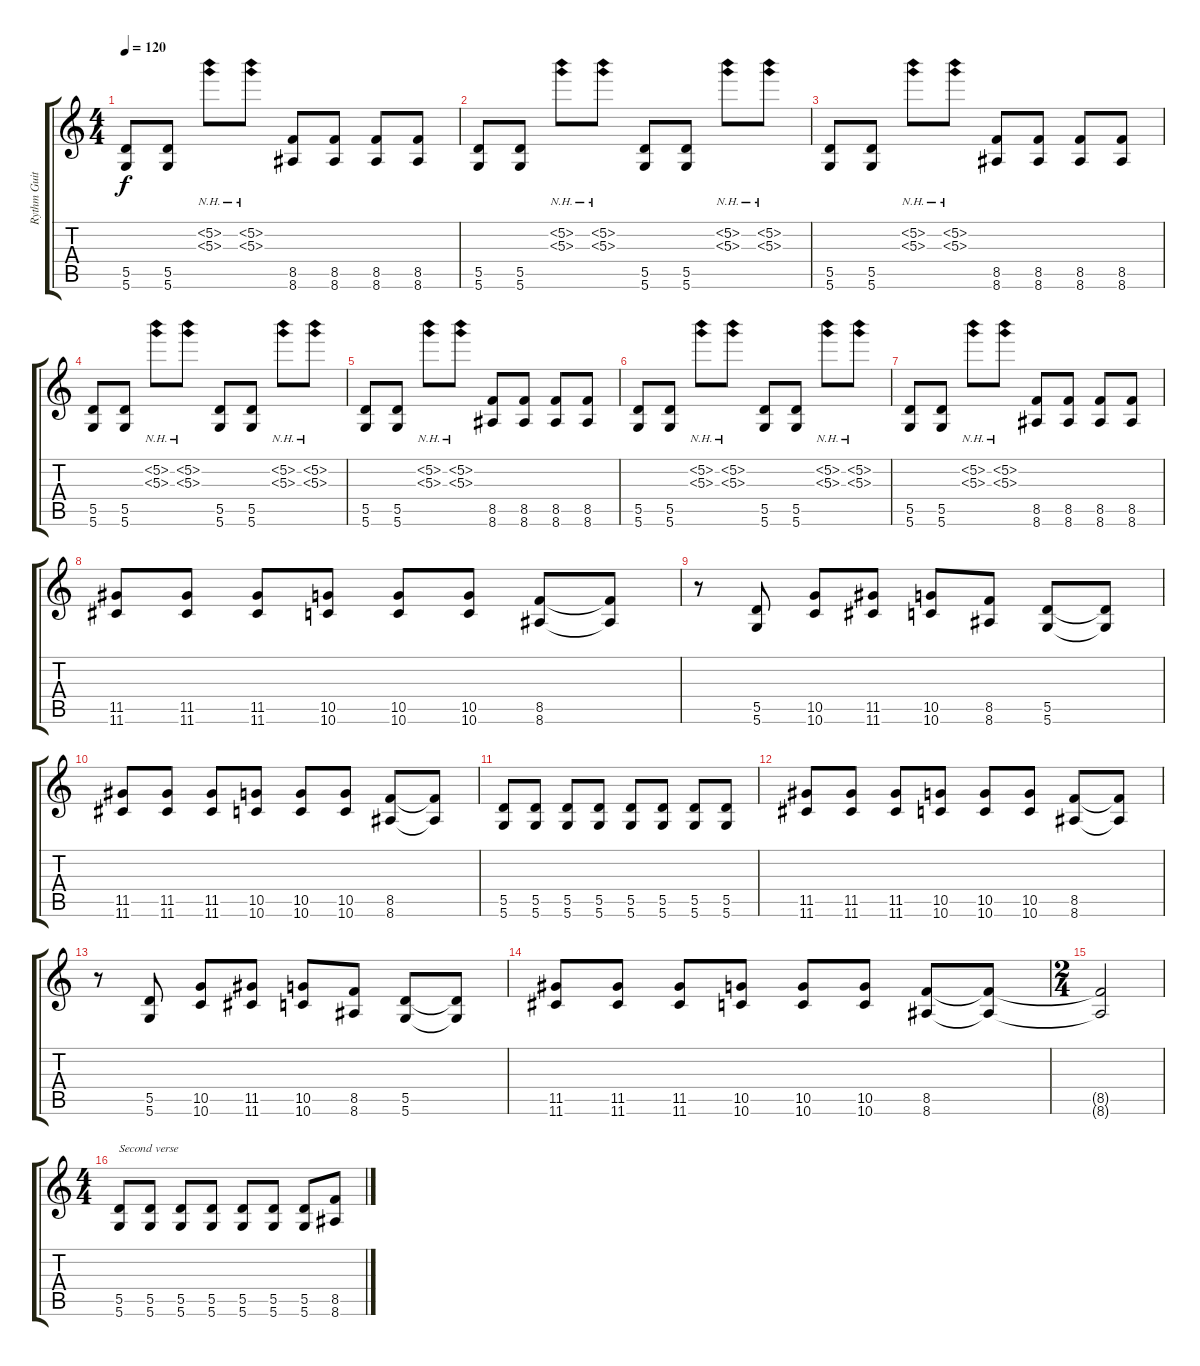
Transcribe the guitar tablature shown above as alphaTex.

\track ("Rythm Guitar" "Rythm Guit") {instrument distortionguitar}
\staff {score tabs}
\tuning (E4 B3 G3 D3 A2 D2) {hide}
\ts (4 4)
\tempo 120
\clef g2
\ks c
(5.5 5.6).8{dy f} (5.5 5.6).8 (5.2{nh} 5.3{nh}).8 (5.2{nh} 5.3{nh}).8 (8.5 8.6).8 (8.5 8.6).8 (8.5 8.6).8 (8.5 8.6).8 |
(5.5 5.6).8 (5.5 5.6).8 (5.2{nh} 5.3{nh}).8 (5.2{nh} 5.3{nh}).8 (5.5 5.6).8 (5.5 5.6).8 (5.2{nh} 5.3{nh}).8 (5.2{nh} 5.3{nh}).8 |
(5.5 5.6).8 (5.5 5.6).8 (5.2{nh} 5.3{nh}).8 (5.2{nh} 5.3{nh}).8 (8.5 8.6).8 (8.5 8.6).8 (8.5 8.6).8 (8.5 8.6).8 |
(5.5 5.6).8 (5.5 5.6).8 (5.2{nh} 5.3{nh}).8 (5.2{nh} 5.3{nh}).8 (5.5 5.6).8 (5.5 5.6).8 (5.2{nh} 5.3{nh}).8 (5.2{nh} 5.3{nh}).8 |
(5.5 5.6).8 (5.5 5.6).8 (5.2{nh} 5.3{nh}).8 (5.2{nh} 5.3{nh}).8 (8.5 8.6).8 (8.5 8.6).8 (8.5 8.6).8 (8.5 8.6).8 |
(5.5 5.6).8 (5.5 5.6).8 (5.2{nh} 5.3{nh}).8 (5.2{nh} 5.3{nh}).8 (5.5 5.6).8 (5.5 5.6).8 (5.2{nh} 5.3{nh}).8 (5.2{nh} 5.3{nh}).8 |
(5.5 5.6).8 (5.5 5.6).8 (5.2{nh} 5.3{nh}).8 (5.2{nh} 5.3{nh}).8 (8.5 8.6).8 (8.5 8.6).8 (8.5 8.6).8 (8.5 8.6).8 |
(11.5 11.6).8 (11.5 11.6).8 (11.5 11.6).8 (10.5 10.6).8 (10.5 10.6).8 (10.5 10.6).8 (8.5 8.6).8 (8.5{t} 8.6{t}).8 |
r.8 (5.5 5.6).8 (10.5 10.6).8 (11.5 11.6).8 (10.5 10.6).8 (8.5 8.6).8 (5.5 5.6).8 (5.5{t} 5.6{t}).8 |
(11.5 11.6).8 (11.5 11.6).8 (11.5 11.6).8 (10.5 10.6).8 (10.5 10.6).8 (10.5 10.6).8 (8.5 8.6).8 (8.5{t} 8.6{t}).8 |
(5.5 5.6).8 (5.5 5.6).8 (5.5 5.6).8 (5.5 5.6).8 (5.5 5.6).8 (5.5 5.6).8 (5.5 5.6).8 (5.5 5.6).8 |
(11.5 11.6).8 (11.5 11.6).8 (11.5 11.6).8 (10.5 10.6).8 (10.5 10.6).8 (10.5 10.6).8 (8.5 8.6).8 (8.5{t} 8.6{t}).8 |
r.8 (5.5 5.6).8 (10.5 10.6).8 (11.5 11.6).8 (10.5 10.6).8 (8.5 8.6).8 (5.5 5.6).8 (5.5{t} 5.6{t}).8 |
(11.5 11.6).8 (11.5 11.6).8 (11.5 11.6).8 (10.5 10.6).8 (10.5 10.6).8 (10.5 10.6).8 (8.5 8.6).8 (8.5{t} 8.6{t}).8 |
\ts (2 4)
(8.5{t} 8.6{t}).2 |
\ts (4 4)
(5.5 5.6).8{txt "Second verse"} (5.5 5.6).8 (5.5 5.6).8 (5.5 5.6).8 (5.5 5.6).8 (5.5 5.6).8 (5.5 5.6).8 (8.5 8.6).8
